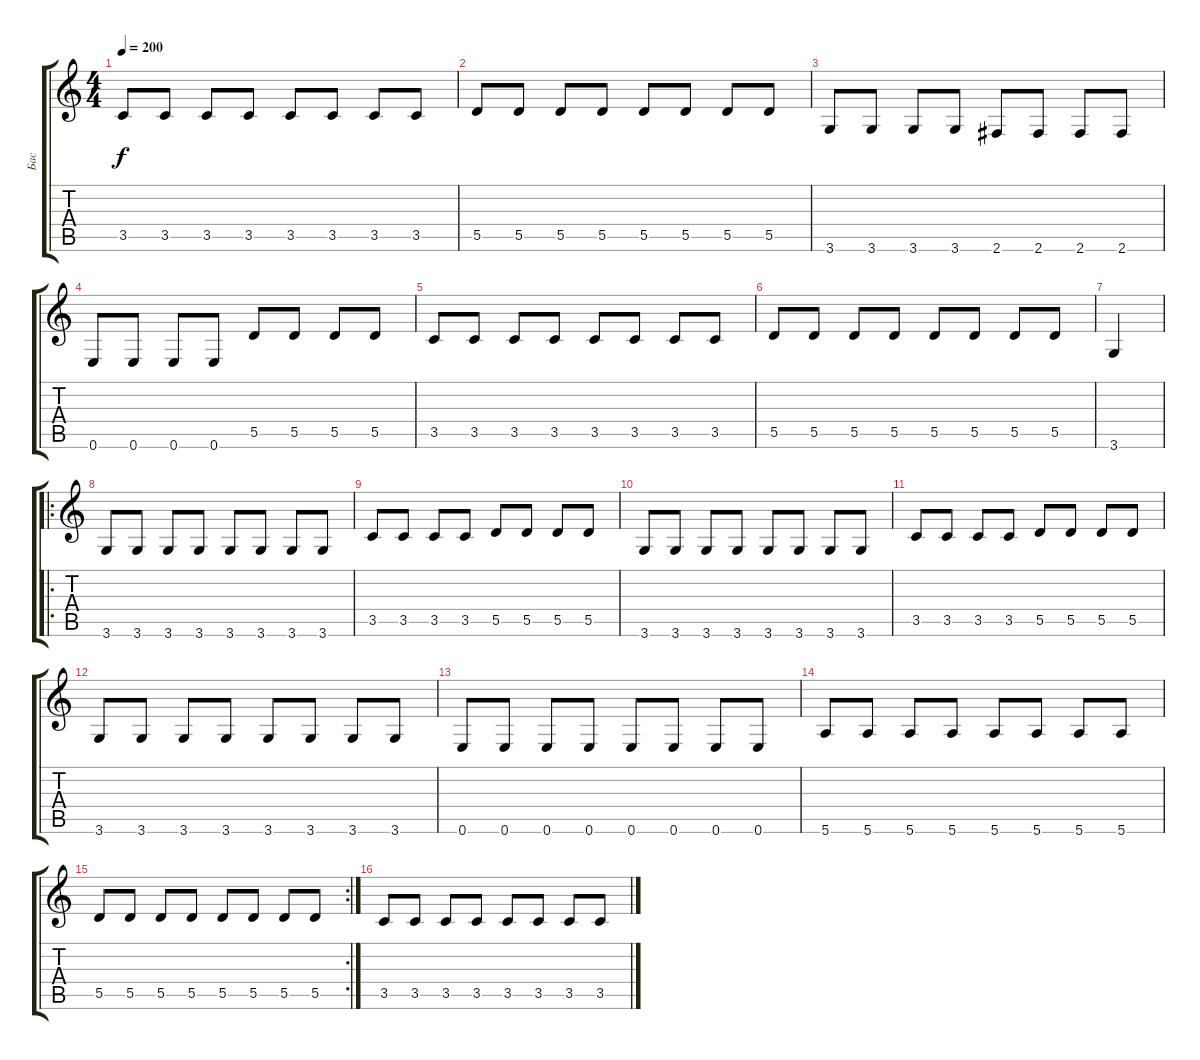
\track ("Бас" "Бас") {instrument electricbassfinger}
\staff {score tabs}
\tuning (E4 B3 G3 D3 A2 E2) {hide}
\ts (4 4)
\tempo 200
\clef g2
\ks c
3.5.8{dy f} 3.5.8 3.5.8 3.5.8 3.5.8 3.5.8 3.5.8 3.5.8 |
5.5.8 5.5.8 5.5.8 5.5.8 5.5.8 5.5.8 5.5.8 5.5.8 |
3.6.8 3.6.8 3.6.8 3.6.8 2.6.8 2.6.8 2.6.8 2.6.8 |
0.6.8 0.6.8 0.6.8 0.6.8 5.5.8 5.5.8 5.5.8 5.5.8 |
3.5.8 3.5.8 3.5.8 3.5.8 3.5.8 3.5.8 3.5.8 3.5.8 |
5.5.8 5.5.8 5.5.8 5.5.8 5.5.8 5.5.8 5.5.8 5.5.8 |
3.6.4 |
\ro
3.6.8 3.6.8 3.6.8 3.6.8 3.6.8 3.6.8 3.6.8 3.6.8 |
3.5.8 3.5.8 3.5.8 3.5.8 5.5.8 5.5.8 5.5.8 5.5.8 |
3.6.8 3.6.8 3.6.8 3.6.8 3.6.8 3.6.8 3.6.8 3.6.8 |
3.5.8 3.5.8 3.5.8 3.5.8 5.5.8 5.5.8 5.5.8 5.5.8 |
3.6.8 3.6.8 3.6.8 3.6.8 3.6.8 3.6.8 3.6.8 3.6.8 |
0.6.8 0.6.8 0.6.8 0.6.8 0.6.8 0.6.8 0.6.8 0.6.8 |
5.6.8 5.6.8 5.6.8 5.6.8 5.6.8 5.6.8 5.6.8 5.6.8 |
\rc 2
5.5.8 5.5.8 5.5.8 5.5.8 5.5.8 5.5.8 5.5.8 5.5.8 |
3.5.8 3.5.8 3.5.8 3.5.8 3.5.8 3.5.8 3.5.8 3.5.8
